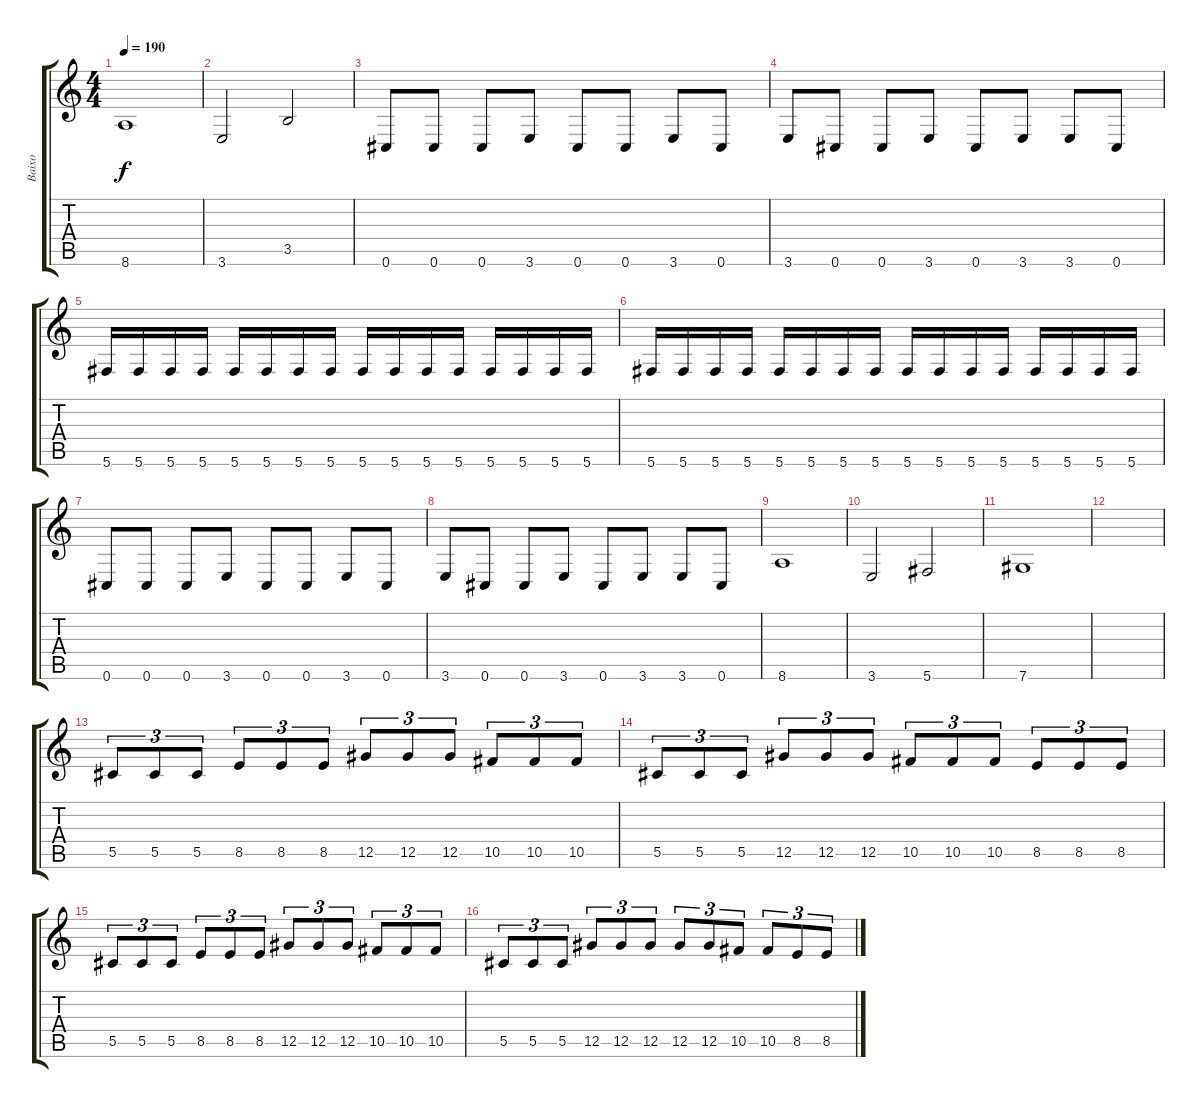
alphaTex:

\track ("Baixo" "Baixo") {instrument electricbassfinger}
\staff {score tabs}
\tuning (Eb4 Bb3 Gb3 Db3 Ab2 Db2) {hide}
\ts (4 4)
\tempo 190
\clef g2
\ks c
8.6.1{dy f} |
3.6.2 3.5.2 |
0.6.8 0.6.8 0.6.8 3.6.8 0.6.8 0.6.8 3.6.8 0.6.8 |
3.6.8 0.6.8 0.6.8 3.6.8 0.6.8 3.6.8 3.6.8 0.6.8 |
5.6.16 5.6.16 5.6.16 5.6.16 5.6.16 5.6.16 5.6.16 5.6.16 5.6.16 5.6.16 5.6.16 5.6.16 5.6.16 5.6.16 5.6.16 5.6.16 |
5.6.16 5.6.16 5.6.16 5.6.16 5.6.16 5.6.16 5.6.16 5.6.16 5.6.16 5.6.16 5.6.16 5.6.16 5.6.16 5.6.16 5.6.16 5.6.16 |
0.6.8 0.6.8 0.6.8 3.6.8 0.6.8 0.6.8 3.6.8 0.6.8 |
3.6.8 0.6.8 0.6.8 3.6.8 0.6.8 3.6.8 3.6.8 0.6.8 |
8.6.1 |
3.6.2 5.6.2 |
7.6.1 |
|
5.5.8{tu (3 2)} 5.5.8{tu (3 2)} 5.5.8{tu (3 2)} 8.5.8{tu (3 2)} 8.5.8{tu (3 2)} 8.5.8{tu (3 2)} 12.5.8{tu (3 2)} 12.5.8{tu (3 2)} 12.5.8{tu (3 2)} 10.5.8{tu (3 2)} 10.5.8{tu (3 2)} 10.5.8{tu (3 2)} |
5.5.8{tu (3 2)} 5.5.8{tu (3 2)} 5.5.8{tu (3 2)} 12.5.8{tu (3 2)} 12.5.8{tu (3 2)} 12.5.8{tu (3 2)} 10.5.8{tu (3 2)} 10.5.8{tu (3 2)} 10.5.8{tu (3 2)} 8.5.8{tu (3 2)} 8.5.8{tu (3 2)} 8.5.8{tu (3 2)} |
5.5.8{tu (3 2)} 5.5.8{tu (3 2)} 5.5.8{tu (3 2)} 8.5.8{tu (3 2)} 8.5.8{tu (3 2)} 8.5.8{tu (3 2)} 12.5.8{tu (3 2)} 12.5.8{tu (3 2)} 12.5.8{tu (3 2)} 10.5.8{tu (3 2)} 10.5.8{tu (3 2)} 10.5.8{tu (3 2)} |
5.5.8{tu (3 2)} 5.5.8{tu (3 2)} 5.5.8{tu (3 2)} 12.5.8{tu (3 2)} 12.5.8{tu (3 2)} 12.5.8{tu (3 2)} 12.5.8{tu (3 2)} 12.5.8{tu (3 2)} 10.5.8{tu (3 2)} 10.5.8{tu (3 2)} 8.5.8{tu (3 2)} 8.5.8{tu (3 2)}
